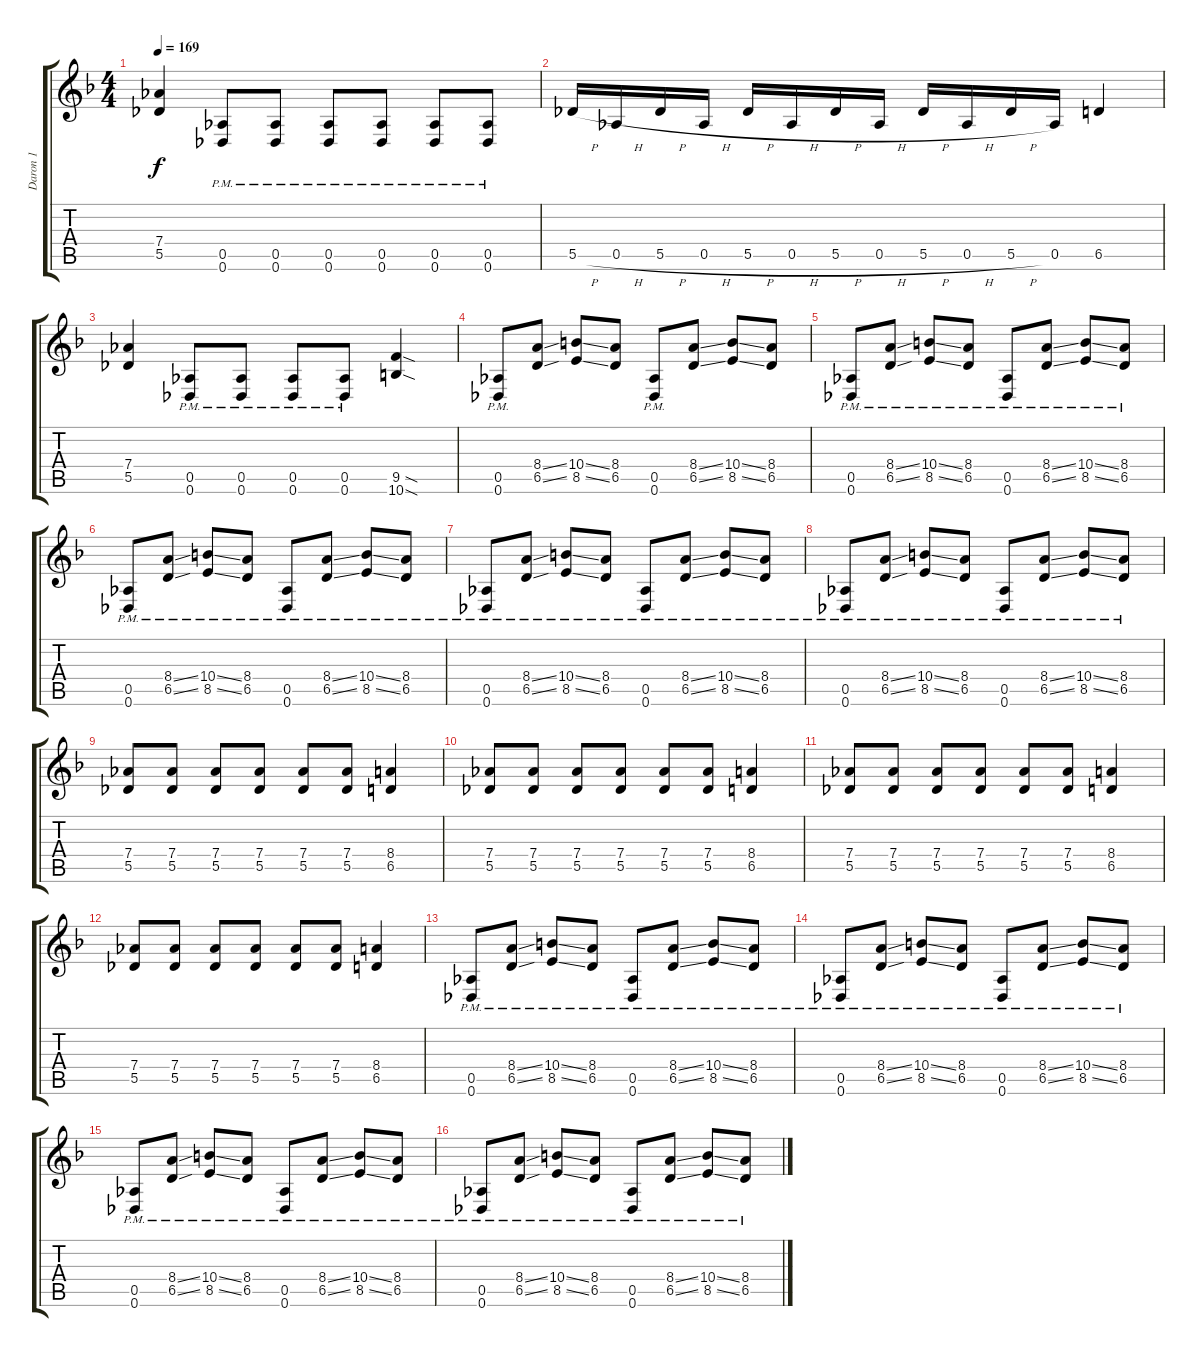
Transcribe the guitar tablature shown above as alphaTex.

\track ("Daron 1" "Daron 1") {instrument overdrivenguitar}
\staff {score tabs}
\tuning (Eb4 Bb3 Gb3 Db3 Ab2 Db2) {hide}
\ts (4 4)
\tempo 169
\clef g2
\ks f
(7.4 5.5).4{dy f} (0.5{pm} 0.6{pm}).8 (0.5{pm} 0.6{pm}).8 (0.5{pm} 0.6{pm}).8 (0.5{pm} 0.6{pm}).8 (0.5{pm} 0.6{pm}).8 (0.5{pm} 0.6{pm}).8 |
5.5{h}.16 0.5{h}.16 5.5{h}.16 0.5{h}.16 5.5{h}.16 0.5{h}.16 5.5{h}.16 0.5{h}.16 5.5{h}.16 0.5{h}.16 5.5{h}.16 0.5.16 6.5.4 |
(7.4 5.5).4 (0.5{pm} 0.6{pm}).8 (0.5{pm} 0.6{pm}).8 (0.5{pm} 0.6{pm}).8 (0.5{pm} 0.6{pm}).8 (9.5{sod} 10.6{sod}).4 |
(0.5{pm} 0.6).8 (8.4{ss} 6.5{ss}).8 (10.4{ss} 8.5{ss}).8 (8.4 6.5).8 (0.5 0.6{pm}).8 (8.4{ss} 6.5{ss}).8 (10.4{ss} 8.5{ss}).8 (8.4 6.5).8 |
(0.5{pm} 0.6{pm}).8 (8.4{ss pm} 6.5{ss pm}).8 (10.4{ss pm} 8.5{ss pm}).8 (8.4{pm} 6.5{pm}).8 (0.5{pm} 0.6{pm}).8 (8.4{ss pm} 6.5{ss pm}).8 (10.4{ss pm} 8.5{ss pm}).8 (8.4{pm} 6.5{pm}).8 |
(0.5{pm} 0.6{pm}).8 (8.4{ss pm} 6.5{ss pm}).8 (10.4{ss pm} 8.5{ss pm}).8 (8.4{pm} 6.5{pm}).8 (0.5{pm} 0.6{pm}).8 (8.4{ss pm} 6.5{ss pm}).8 (10.4{ss pm} 8.5{ss pm}).8 (8.4{pm} 6.5{pm}).8 |
(0.5{pm} 0.6{pm}).8 (8.4{ss pm} 6.5{ss pm}).8 (10.4{ss pm} 8.5{ss pm}).8 (8.4{pm} 6.5{pm}).8 (0.5{pm} 0.6{pm}).8 (8.4{ss pm} 6.5{ss pm}).8 (10.4{ss pm} 8.5{ss pm}).8 (8.4{pm} 6.5{pm}).8 |
(0.5{pm} 0.6{pm}).8 (8.4{ss pm} 6.5{ss pm}).8 (10.4{ss pm} 8.5{ss pm}).8 (8.4{pm} 6.5{pm}).8 (0.5{pm} 0.6{pm}).8 (8.4{ss pm} 6.5{ss pm}).8 (10.4{ss pm} 8.5{ss pm}).8 (8.4{pm} 6.5{pm}).8 |
(7.4 5.5).8 (7.4 5.5).8 (7.4 5.5).8 (7.4 5.5).8 (7.4 5.5).8 (7.4 5.5).8 (8.4 6.5).4 |
(7.4 5.5).8 (7.4 5.5).8 (7.4 5.5).8 (7.4 5.5).8 (7.4 5.5).8 (7.4 5.5).8 (8.4 6.5).4 |
(7.4 5.5).8 (7.4 5.5).8 (7.4 5.5).8 (7.4 5.5).8 (7.4 5.5).8 (7.4 5.5).8 (8.4 6.5).4 |
(7.4 5.5).8 (7.4 5.5).8 (7.4 5.5).8 (7.4 5.5).8 (7.4 5.5).8 (7.4 5.5).8 (8.4 6.5).4 |
(0.5{pm} 0.6{pm}).8 (8.4{ss pm} 6.5{ss pm}).8 (10.4{ss pm} 8.5{ss pm}).8 (8.4{pm} 6.5{pm}).8 (0.5{pm} 0.6{pm}).8 (8.4{ss pm} 6.5{ss pm}).8 (10.4{ss pm} 8.5{ss pm}).8 (8.4{pm} 6.5{pm}).8 |
(0.5{pm} 0.6{pm}).8 (8.4{ss pm} 6.5{ss pm}).8 (10.4{ss pm} 8.5{ss pm}).8 (8.4{pm} 6.5{pm}).8 (0.5{pm} 0.6{pm}).8 (8.4{ss pm} 6.5{ss pm}).8 (10.4{ss pm} 8.5{ss pm}).8 (8.4{pm} 6.5{pm}).8 |
(0.5{pm} 0.6{pm}).8 (8.4{ss pm} 6.5{ss pm}).8 (10.4{ss pm} 8.5{ss pm}).8 (8.4{pm} 6.5{pm}).8 (0.5{pm} 0.6{pm}).8 (8.4{ss pm} 6.5{ss pm}).8 (10.4{ss pm} 8.5{ss pm}).8 (8.4{pm} 6.5{pm}).8 |
(0.5{pm} 0.6{pm}).8 (8.4{ss pm} 6.5{ss pm}).8 (10.4{ss pm} 8.5{ss pm}).8 (8.4{pm} 6.5{pm}).8 (0.5{pm} 0.6{pm}).8 (8.4{ss pm} 6.5{ss pm}).8 (10.4{ss pm} 8.5{ss pm}).8 (8.4{pm} 6.5{pm}).8
